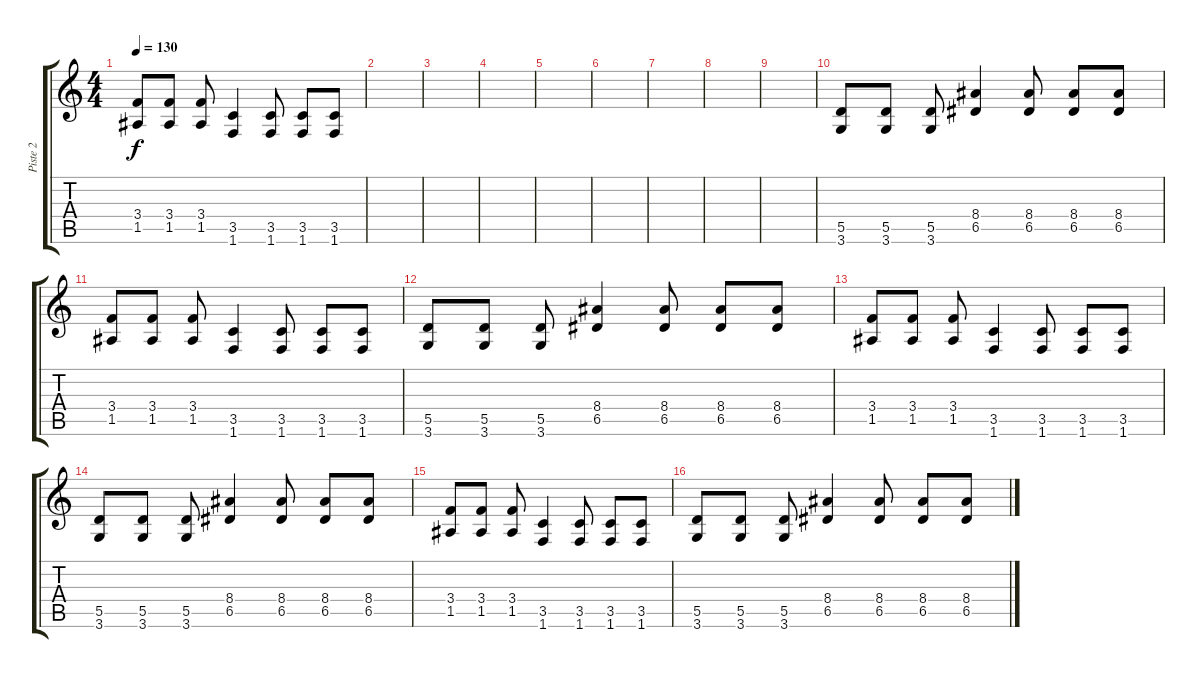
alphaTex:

\track ("Piste 2" "Piste 2") {instrument distortionguitar}
\staff {score tabs}
\tuning (E4 B3 G3 D3 A2 E2) {hide}
\ts (4 4)
\tempo 130
\clef g2
\ks c
(3.4 1.5).8{dy f} (3.4 1.5).8 (3.4 1.5).8 (3.5 1.6).4 (3.5 1.6).8 (3.5 1.6).8 (3.5 1.6).8 |
|
|
|
|
|
|
|
|
(5.5 3.6).8 (5.5 3.6).8 (5.5 3.6).8 (8.4 6.5).4 (8.4 6.5).8 (8.4 6.5).8 (8.4 6.5).8 |
(3.4 1.5).8 (3.4 1.5).8 (3.4 1.5).8 (3.5 1.6).4 (3.5 1.6).8 (3.5 1.6).8 (3.5 1.6).8 |
(5.5 3.6).8 (5.5 3.6).8 (5.5 3.6).8 (8.4 6.5).4 (8.4 6.5).8 (8.4 6.5).8 (8.4 6.5).8 |
(3.4 1.5).8 (3.4 1.5).8 (3.4 1.5).8 (3.5 1.6).4 (3.5 1.6).8 (3.5 1.6).8 (3.5 1.6).8 |
(5.5 3.6).8 (5.5 3.6).8 (5.5 3.6).8 (8.4 6.5).4 (8.4 6.5).8 (8.4 6.5).8 (8.4 6.5).8 |
(3.4 1.5).8 (3.4 1.5).8 (3.4 1.5).8 (3.5 1.6).4 (3.5 1.6).8 (3.5 1.6).8 (3.5 1.6).8 |
(5.5 3.6).8 (5.5 3.6).8 (5.5 3.6).8 (8.4 6.5).4 (8.4 6.5).8 (8.4 6.5).8 (8.4 6.5).8
